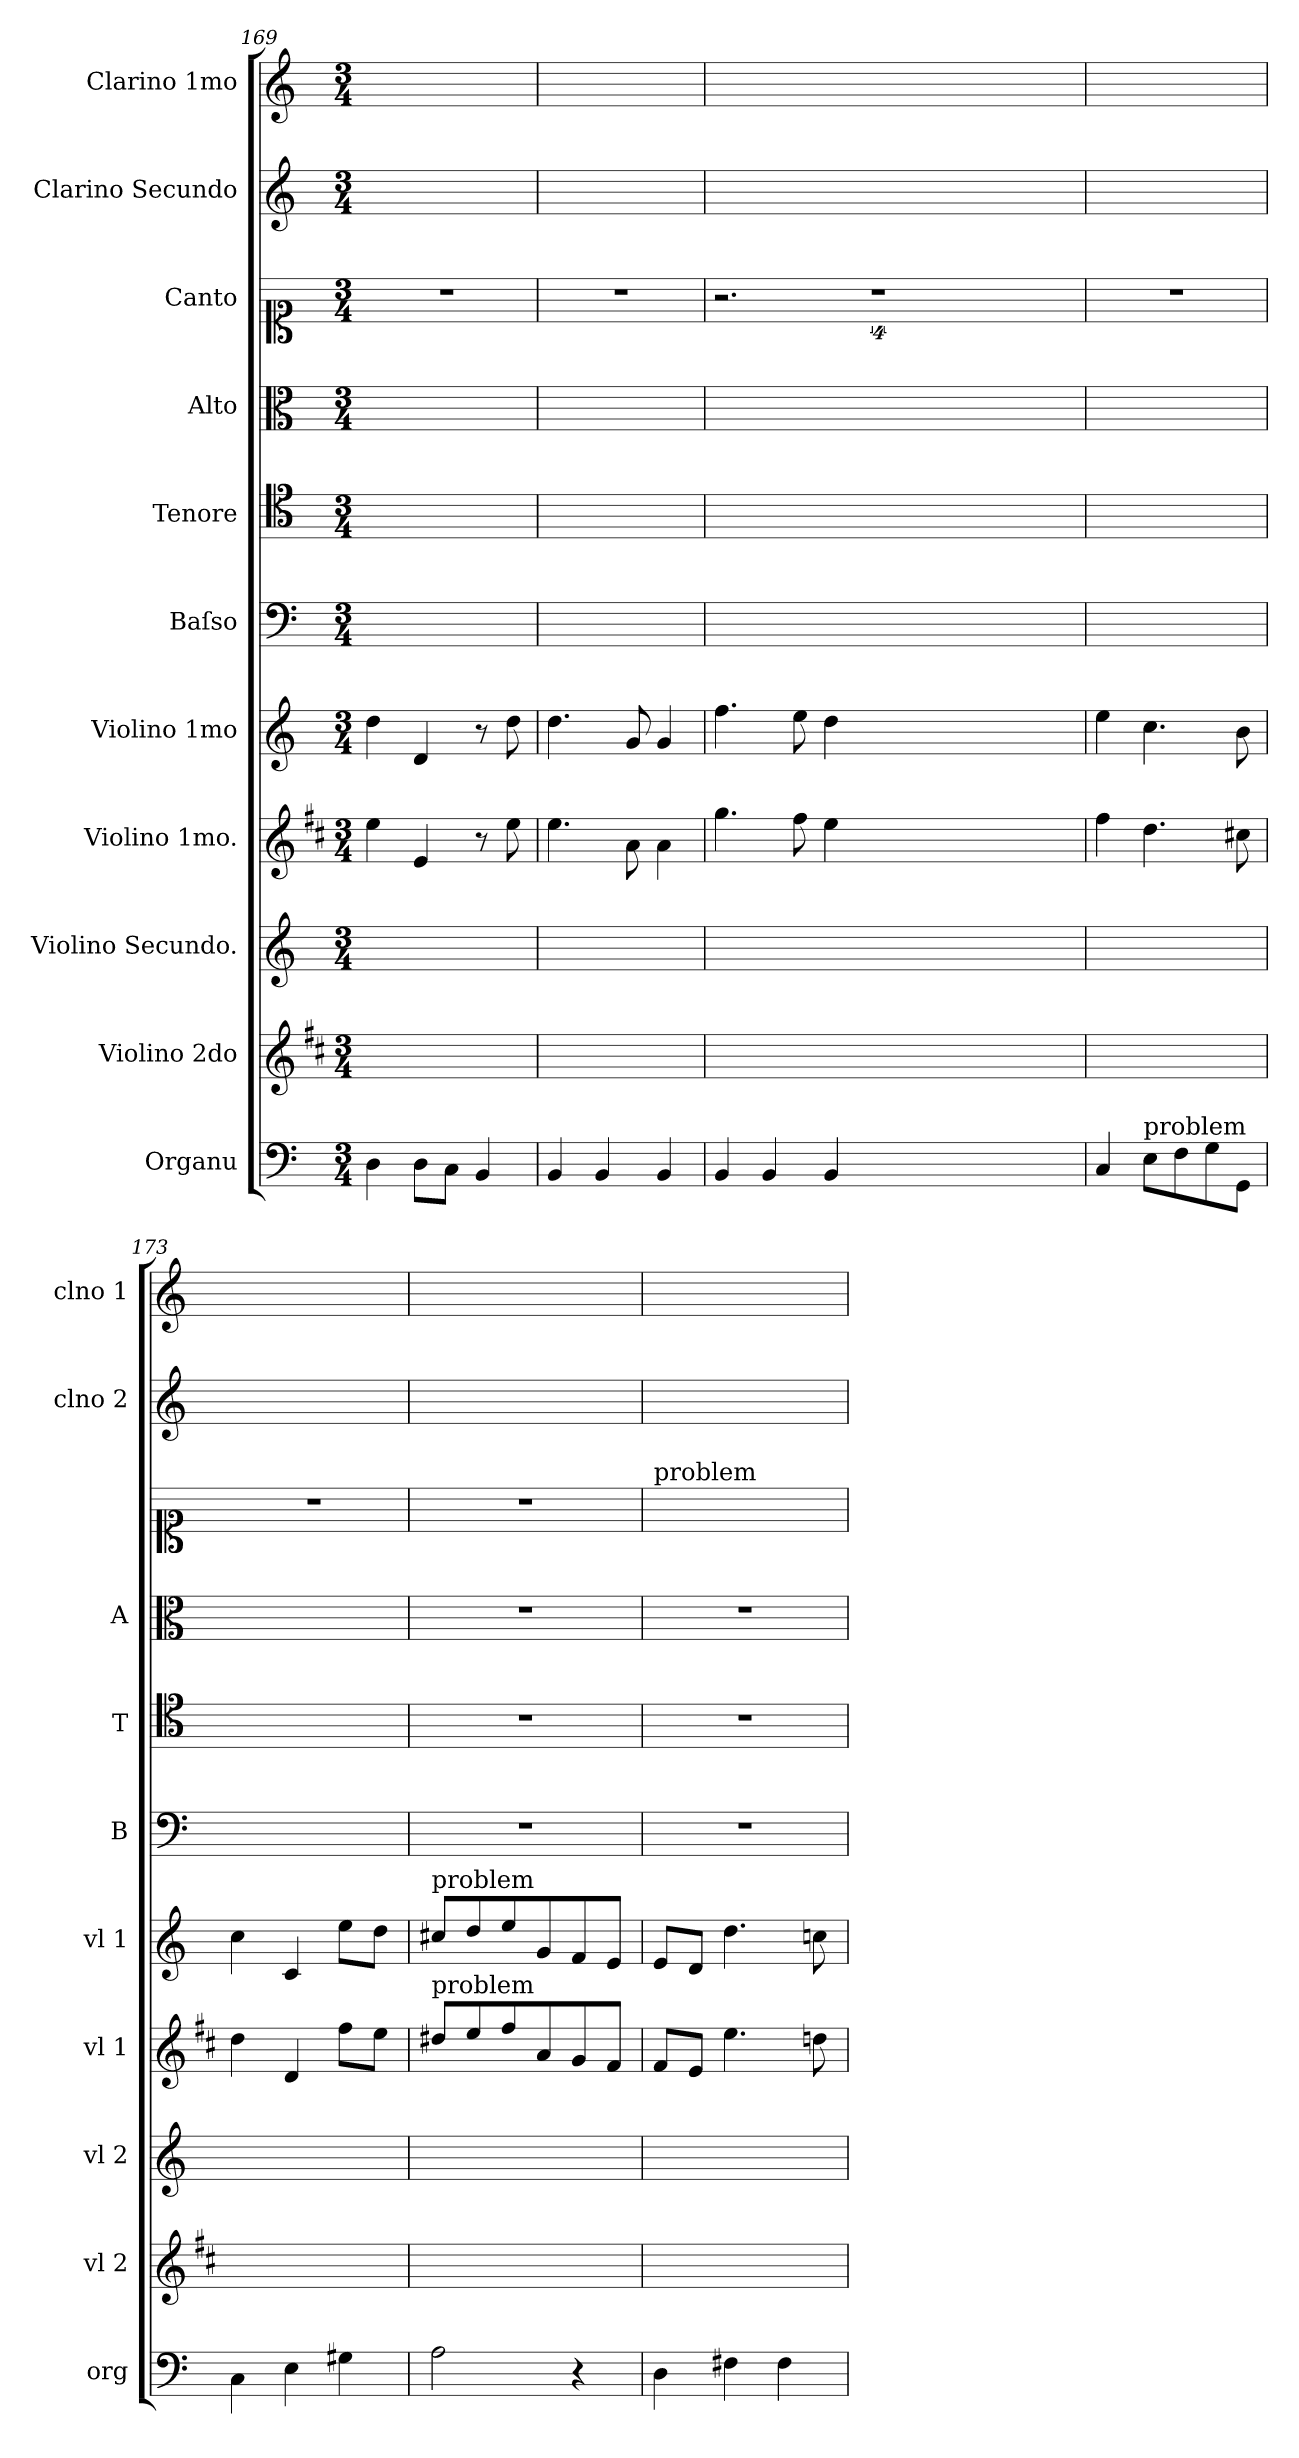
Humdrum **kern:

**kern	**kern	**kern	**kern	**kern	**kern	**kern	**kern	**kern	**kern	**kern
*part11	*part10	*part9	*part8	*part7	*part6	*part5	*part4	*part3	*part2	*part1
*staff11	*staff10	*staff9	*staff8	*staff7	*staff6	*staff5	*staff4	*staff3	*staff2	*staff1
*I"Organu	*I"Violino 2do	*I"Violino Secundo.	*I"Violino 1mo.	*I"Violino 1mo	*I"Baſso	*I"Tenore	*I"Alto	*I"Canto	*I"Clarino Secundo	*I"Clarino 1mo
*I'org	*I'vl 2	*I'vl 2	*I'vl 1	*I'vl 1	*I'B	*I'T	*I'A	*	*I'clno 2	*I'clno 1
*clefF4	*clefG2	*clefG2	*clefG2	*clefG2	*clefF4	*clefC4	*clefC3	*clefC1	*clefG2	*clefG2
*	*ITrd1c2	*	*ITrd1c2	*	*	*	*	*	*	*
*k[]	*k[]	*k[]	*k[]	*k[]	*k[]	*k[]	*k[]	*k[]	*k[]	*k[]
*M3/4	*M3/4	*M3/4	*M3/4	*M3/4	*M3/4	*M3/4	*M3/4	*M3/4	*M3/4	*M3/4
=169	=169	=169	=169	=169	=169	=169	=169	=169	=169	=169
4D\	2.ryy	2.ryy	4dd\	4dd\	2.ryy	2.ryy	2.ryy	2.r	2.ryy	4ryy
8D\L	.	.	4d/	4d/	.	.	.	.	.	4ryy
8C\J	.	.	.	.	.	.	.	.	.	.
4BB/	.	.	8r	8r	.	.	.	.	.	4ryy
.	.	.	8dd\	8dd\	.	.	.	.	.	.
=170	=170	=170	=170	=170	=170	=170	=170	=170	=170	=170
4BB/	2.ryy	2.ryy	4.dd\	4.dd\	2.ryy	2.ryy	2.ryy	2.r	2.ryy	4ryy
4BB/	.	.	.	.	.	.	.	.	.	4ryy
.	.	.	8g\	8g/	.	.	.	.	.	.
4BB/	.	.	4g\	4g/	.	.	.	.	.	4ryy
=171	=171	=171	=171	=171	=171	=171	=171	=171	=171	=171
4BB/	2.ryy	2.ryy	4.ff\	4.ff\	2.ryy	2.ryy	2.ryy	2.r	2.ryy	4ryy
4BB/	.	.	.	.	.	.	.	.	.	4ryy
.	.	.	8ee\	8ee\	.	.	.	.	.	.
4BB/	.	.	4dd\	4dd\	.	.	.	.	.	4ryy
0ryy	0ryy	0ryy	0ryy	0ryy	0ryy	0ryy	0ryy	4%9r	0ryy	0ryy
4ryy	4ryy	4ryy	4ryy	4ryy	4ryy	4ryy	4ryy	.	4ryy	4ryy
=172	=172	=172	=172	=172	=172	=172	=172	=172	=172	=172
4C/	2.ryy	2.ryy	4ee\	4ee\	2.ryy	2.ryy	2.ryy	2.r	2.ryy	4ryy
!LO:TX:a:t=problem	!	!	!	!	!	!	!	!	!	!
8E\L	.	.	4.cc\	4.cc\	.	.	.	.	.	4ryy
8F\	.	.	.	.	.	.	.	.	.	.
8G\	.	.	.	.	.	.	.	.	.	4ryy
8GG/J	.	.	8bn\	8b\	.	.	.	.	.	.
=173	=173	=173	=173	=173	=173	=173	=173	=173	=173	=173
4C\	2.ryy	2.ryy	4cc\	4cc\	2.ryy	2.ryy	2.ryy	2.r	2.ryy	4ryy
4E\	.	.	4c/	4c/	.	.	.	.	.	4ryy
4G#X\	.	.	8ee\L	8ee\L	.	.	.	.	.	4ryy
.	.	.	8dd\J	8dd\J	.	.	.	.	.	.
=174	=174	=174	=174	=174	=174	=174	=174	=174	=174	=174
!	!	!	!	!LO:TX:a:t=problem	!	!	!	!	!	!
!	!	!	!LO:TX:a:t=problem	!	!	!	!	!	!	!
2A\	2.ryy	2.ryy	8cc#X\L	8cc#X\L	2.r	2.r	2.r	2.r	2.ryy	4ryy
.	.	.	8dd\	8dd\	.	.	.	.	.	.
.	.	.	8ee\	8ee\	.	.	.	.	.	4ryy
.	.	.	8g/	8g/	.	.	.	.	.	.
4r	.	.	8f/	8f/	.	.	.	.	.	4ryy
.	.	.	8e/J	8e/J	.	.	.	.	.	.
=175	=175	=175	=175	=175	=175	=175	=175	=175	=175	=175
!	!	!	!	!	!	!	!	!LO:TX:a:t=problem	!	!
4D\	2.ryy	2.ryy	8e/L	8e/L	2.r	2.r	2.r	2.ryy	2.ryy	4ryy
.	.	.	8d/J	8d/J	.	.	.	.	.	.
4F#X\	.	.	4.dd\	4.dd\	.	.	.	.	.	4ryy
4F#\	.	.	.	.	.	.	.	.	.	4ryy
.	.	.	8ccn\	8ccn\	.	.	.	.	.	.
=	=	=	=	=	=	=	=	=	=	=
*-	*-	*-	*-	*-	*-	*-	*-	*-	*-	*-
